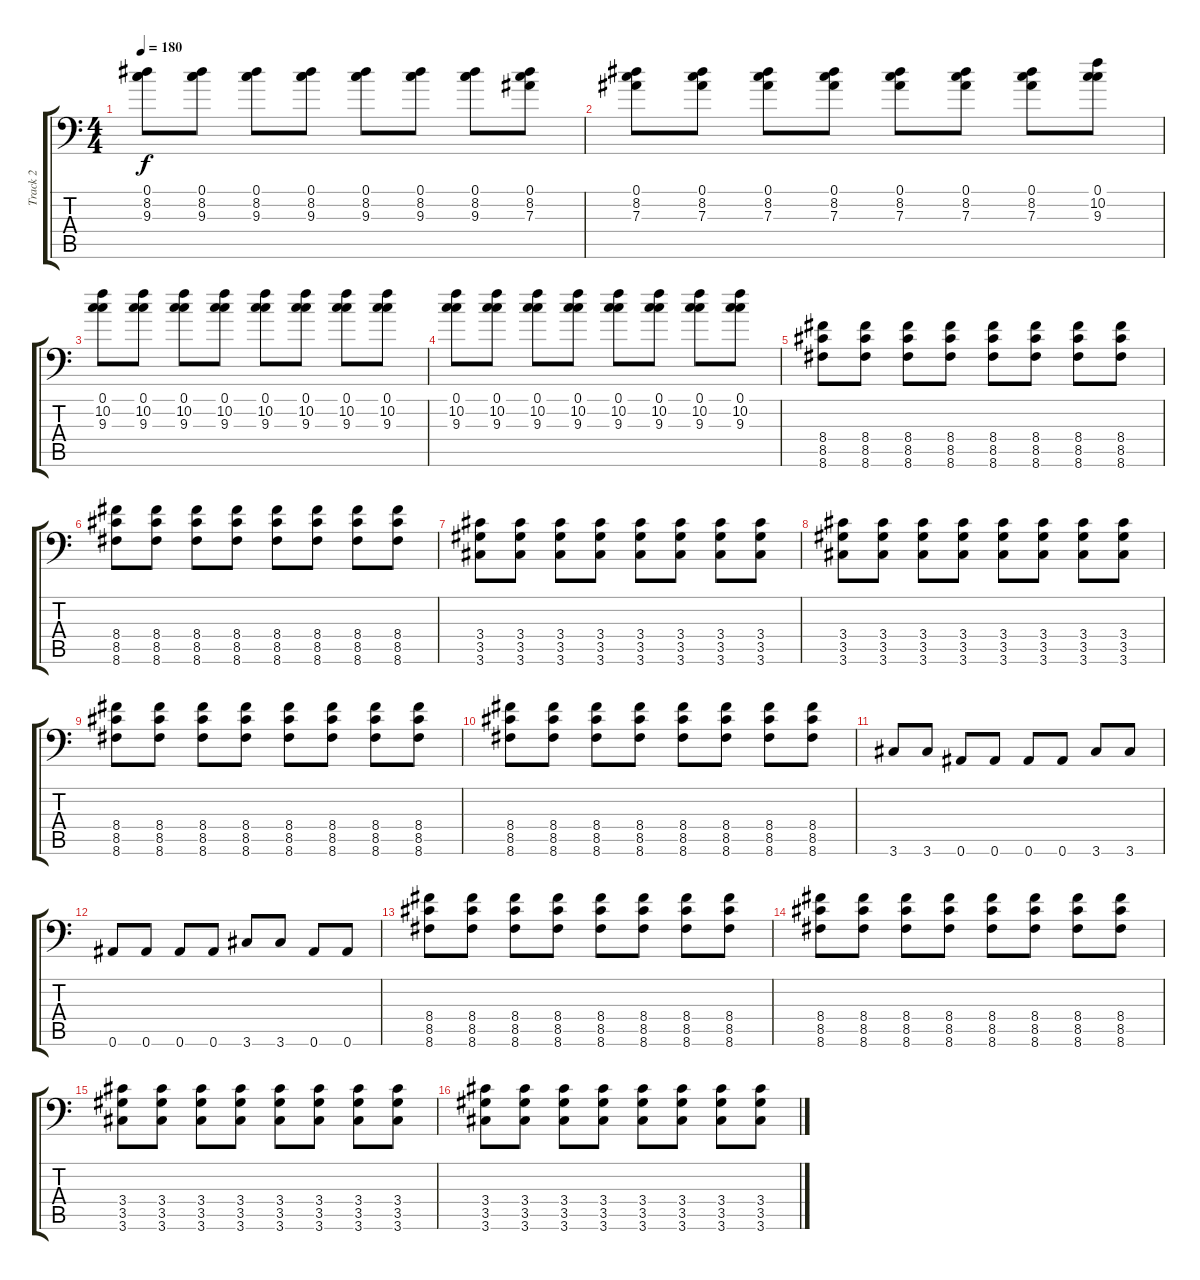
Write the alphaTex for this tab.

\track ("Track 2" "Track 2") {instrument distortionguitar}
\staff {score tabs}
\tuning (C4 G3 Eb3 Bb2 F2 Bb1) {hide}
\ts (4 4)
\tempo 180
\clef f4
\ks c
(0.1 8.2 9.3).8{dy f} (0.1 8.2 9.3).8 (0.1 8.2 9.3).8 (0.1 8.2 9.3).8 (0.1 8.2 9.3).8 (0.1 8.2 9.3).8 (0.1 8.2 9.3).8 (0.1 8.2 7.3).8 |
(0.1 8.2 7.3).8 (0.1 8.2 7.3).8 (0.1 8.2 7.3).8 (0.1 8.2 7.3).8 (0.1 8.2 7.3).8 (0.1 8.2 7.3).8 (0.1 8.2 7.3).8 (0.1 10.2 9.3).8 |
(0.1 10.2 9.3).8 (0.1 10.2 9.3).8 (0.1 10.2 9.3).8 (0.1 10.2 9.3).8 (0.1 10.2 9.3).8 (0.1 10.2 9.3).8 (0.1 10.2 9.3).8 (0.1 10.2 9.3).8 |
(0.1 10.2 9.3).8 (0.1 10.2 9.3).8 (0.1 10.2 9.3).8 (0.1 10.2 9.3).8 (0.1 10.2 9.3).8 (0.1 10.2 9.3).8 (0.1 10.2 9.3).8 (0.1 10.2 9.3).8 |
(8.4 8.5 8.6).8 (8.4 8.5 8.6).8 (8.4 8.5 8.6).8 (8.4 8.5 8.6).8 (8.4 8.5 8.6).8 (8.4 8.5 8.6).8 (8.4 8.5 8.6).8 (8.4 8.5 8.6).8 |
(8.4 8.5 8.6).8 (8.4 8.5 8.6).8 (8.4 8.5 8.6).8 (8.4 8.5 8.6).8 (8.4 8.5 8.6).8 (8.4 8.5 8.6).8 (8.4 8.5 8.6).8 (8.4 8.5 8.6).8 |
(3.4 3.5 3.6).8 (3.4 3.5 3.6).8 (3.4 3.5 3.6).8 (3.4 3.5 3.6).8 (3.4 3.5 3.6).8 (3.4 3.5 3.6).8 (3.4 3.5 3.6).8 (3.4 3.5 3.6).8 |
(3.4 3.5 3.6).8 (3.4 3.5 3.6).8 (3.4 3.5 3.6).8 (3.4 3.5 3.6).8 (3.4 3.5 3.6).8 (3.4 3.5 3.6).8 (3.4 3.5 3.6).8 (3.4 3.5 3.6).8 |
(8.4 8.5 8.6).8 (8.4 8.5 8.6).8 (8.4 8.5 8.6).8 (8.4 8.5 8.6).8 (8.4 8.5 8.6).8 (8.4 8.5 8.6).8 (8.4 8.5 8.6).8 (8.4 8.5 8.6).8 |
(8.4 8.5 8.6).8 (8.4 8.5 8.6).8 (8.4 8.5 8.6).8 (8.4 8.5 8.6).8 (8.4 8.5 8.6).8 (8.4 8.5 8.6).8 (8.4 8.5 8.6).8 (8.4 8.5 8.6).8 |
3.6.8 3.6.8 0.6.8 0.6.8 0.6.8 0.6.8 3.6.8 3.6.8 |
0.6.8 0.6.8 0.6.8 0.6.8 3.6.8 3.6.8 0.6.8 0.6.8 |
(8.4 8.5 8.6).8 (8.4 8.5 8.6).8 (8.4 8.5 8.6).8 (8.4 8.5 8.6).8 (8.4 8.5 8.6).8 (8.4 8.5 8.6).8 (8.4 8.5 8.6).8 (8.4 8.5 8.6).8 |
(8.4 8.5 8.6).8 (8.4 8.5 8.6).8 (8.4 8.5 8.6).8 (8.4 8.5 8.6).8 (8.4 8.5 8.6).8 (8.4 8.5 8.6).8 (8.4 8.5 8.6).8 (8.4 8.5 8.6).8 |
(3.4 3.5 3.6).8 (3.4 3.5 3.6).8 (3.4 3.5 3.6).8 (3.4 3.5 3.6).8 (3.4 3.5 3.6).8 (3.4 3.5 3.6).8 (3.4 3.5 3.6).8 (3.4 3.5 3.6).8 |
(3.4 3.5 3.6).8 (3.4 3.5 3.6).8 (3.4 3.5 3.6).8 (3.4 3.5 3.6).8 (3.4 3.5 3.6).8 (3.4 3.5 3.6).8 (3.4 3.5 3.6).8 (3.4 3.5 3.6).8
